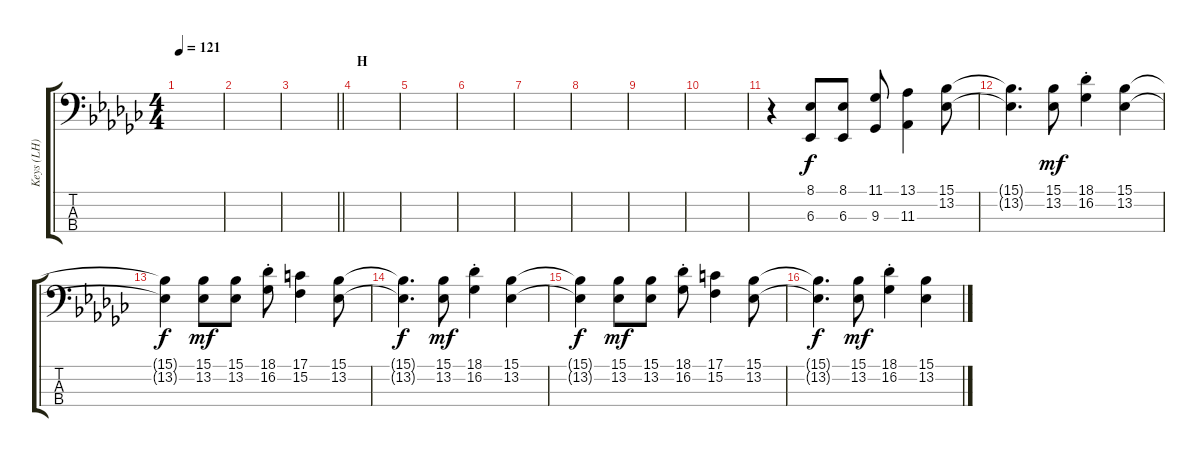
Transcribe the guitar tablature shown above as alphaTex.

\track ("Keys (LH)" "Keys (LH)") {instrument electricpiano1}
\staff {score tabs}
\tuning (G2 D2 A1 E1) {hide}
\ts (4 4)
\tempo 121
\clef f4
\ks ebminor
|
|
\barLineRight lightlight
|
\section ("" "H")
|
|
|
|
|
|
|
r.4 (8.1 6.3).8{dy f} (8.1 6.3).8 (11.1 9.3).8 (13.1 11.3).4 (15.1 13.2).8 |
(15.1{t} 13.2{t}).4{d} (15.1 13.2).8{dy mf} (18.1{st} 16.2{st}).4 (15.1 13.2).4 |
(15.1{t} 13.2{t}).4{dy f} (15.1 13.2).8{dy mf} (15.1 13.2).8 (18.1{st} 16.2{st}).8 (17.1 15.2).4 (15.1 13.2).8 |
(15.1{t} 13.2{t}).4{d dy f} (15.1 13.2).8{dy mf} (18.1{st} 16.2{st}).4 (15.1 13.2).4 |
(15.1{t} 13.2{t}).4{dy f} (15.1 13.2).8{dy mf} (15.1 13.2).8 (18.1{st} 16.2{st}).8 (17.1 15.2).4 (15.1 13.2).8 |
(15.1{t} 13.2{t}).4{d dy f} (15.1 13.2).8{dy mf} (18.1{st} 16.2{st}).4 (15.1 13.2).4
